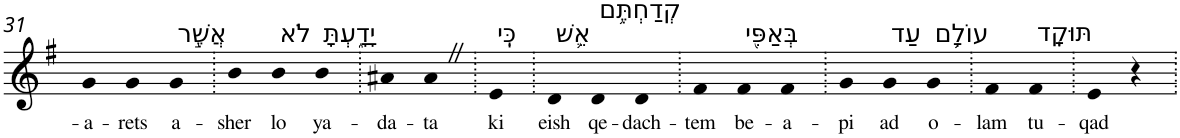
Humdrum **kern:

**kern	**text
*part1	*part1
*staff1	*staff1
*I"Piano	*
*I'Pno	*
!!LO:PB:g=z
*clefG2	*
*k[f#]	*
*G:	*
=31	=31
!	!LO:LY:b
4g	-a-
!	!LO:LY:b
4g	-rets
!LO:TX:a:t=אֲשֶׁ֣ר	!
!	!LO:LY:b
4g	a-
=32.	=32.
!	!LO:LY:b
4b	-sher
!LO:TX:a:t=לֹא	!
!	!LO:LY:b
4b	lo
!LO:TX:a:t=יָדָ֑עְתָּ	!
!	!LO:LY:b
4b	ya-
=33.	=33.
!	!LO:LY:b
4a#X	-da-
!	!LO:LY:b
4a#Z	-ta
=34.	=34.
!LO:TX:a:t=כִּֽי	!
!	!LO:LY:b
4e	ki
=35.	=35.
!LO:TX:a:t=אֵ֛שׁ	!
!	!LO:LY:b
4d	eish
!LO:TX:a:t=קְדַחְתֶּ֥ם	!
!	!LO:LY:b
4d	qe-
!	!LO:LY:b
4d	-dach-
=36.	=36.
!	!LO:LY:b
4f#	-tem
!LO:TX:a:t=בְּאַפִּ֖י	!
!	!LO:LY:b
4f#	be-
!	!LO:LY:b
4f#	-a-
=37.	=37.
!	!LO:LY:b
4g	-pi
!LO:TX:a:t=עַד	!
!	!LO:LY:b
4g	ad
!LO:TX:a:t=עוֹלָ֥ם	!
!	!LO:LY:b
4g	o-
=38.	=38.
!	!LO:LY:b
4f#	-lam
!LO:TX:a:t=תּוּקָֽד	!
!	!LO:LY:b
4f#	tu-
=39.	=39.
!	!LO:LY:b
4e	-qad
4r	.
=.	=.
*-	*-
